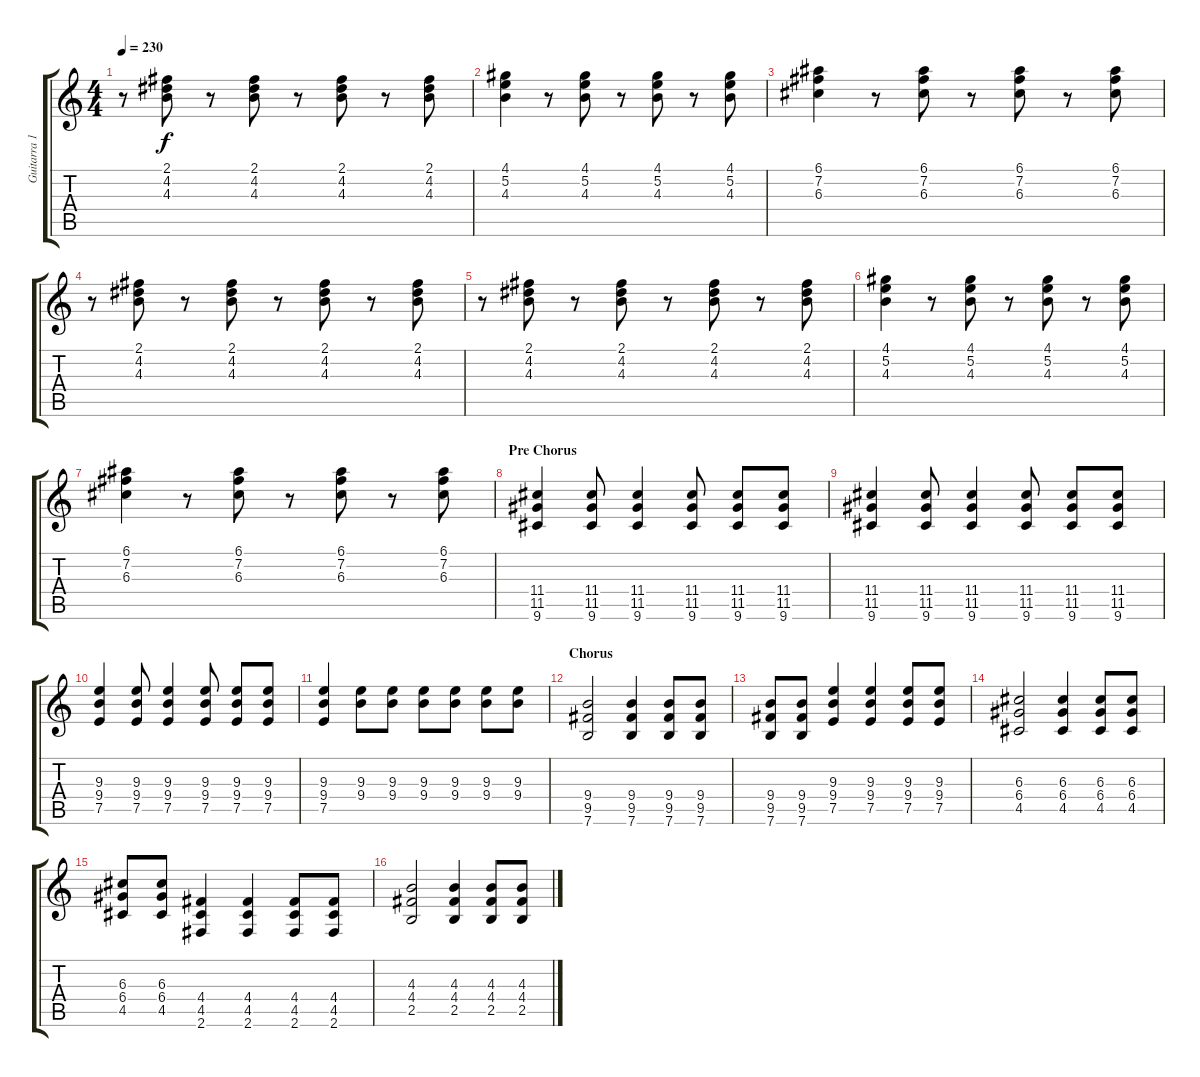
\track ("Guitarra 1 - Mathias" "Guitarra 1") {instrument distortionguitar}
\staff {score tabs}
\tuning (E4 B3 G3 D3 A2 E2) {hide}
\ts (4 4)
\tempo 230
\clef g2
\ks c
r.8{dy f} (2.1 4.2 4.3).8 r.8 (2.1 4.2 4.3).8 r.8 (2.1 4.2 4.3).8 r.8 (2.1 4.2 4.3).8 |
(4.1 5.2 4.3).4 r.8 (4.1 5.2 4.3).8 r.8 (4.1 5.2 4.3).8 r.8 (4.1 5.2 4.3).8 |
(6.1 7.2 6.3).4 r.8 (6.1 7.2 6.3).8 r.8 (6.1 7.2 6.3).8 r.8 (6.1 7.2 6.3).8 |
r.8 (2.1 4.2 4.3).8 r.8 (2.1 4.2 4.3).8 r.8 (2.1 4.2 4.3).8 r.8 (2.1 4.2 4.3).8 |
r.8 (2.1 4.2 4.3).8 r.8 (2.1 4.2 4.3).8 r.8 (2.1 4.2 4.3).8 r.8 (2.1 4.2 4.3).8 |
(4.1 5.2 4.3).4 r.8 (4.1 5.2 4.3).8 r.8 (4.1 5.2 4.3).8 r.8 (4.1 5.2 4.3).8 |
(6.1 7.2 6.3).4 r.8 (6.1 7.2 6.3).8 r.8 (6.1 7.2 6.3).8 r.8 (6.1 7.2 6.3).8 |
\section ("" "Pre Chorus")
(11.4 11.5 9.6).4 (11.4 11.5 9.6).8 (11.4 11.5 9.6).4 (11.4 11.5 9.6).8 (11.4 11.5 9.6).8 (11.4 11.5 9.6).8 |
(11.4 11.5 9.6).4 (11.4 11.5 9.6).8 (11.4 11.5 9.6).4 (11.4 11.5 9.6).8 (11.4 11.5 9.6).8 (11.4 11.5 9.6).8 |
(9.3 9.4 7.5).4 (9.3 9.4 7.5).8 (9.3 9.4 7.5).4 (9.3 9.4 7.5).8 (9.3 9.4 7.5).8 (9.3 9.4 7.5).8 |
(9.3 9.4 7.5).4 (9.3 9.4).8 (9.3 9.4).8 (9.3 9.4).8 (9.3 9.4).8 (9.3 9.4).8 (9.3 9.4).8 |
\section ("" "Chorus")
(9.4 9.5 7.6).2 (9.4 9.5 7.6).4 (9.4 9.5 7.6).8 (9.4 9.5 7.6).8 |
(9.4 9.5 7.6).8 (9.4 9.5 7.6).8 (9.3 9.4 7.5).4 (9.3 9.4 7.5).4 (9.3 9.4 7.5).8 (9.3 9.4 7.5).8 |
(6.3 6.4 4.5).2 (6.3 6.4 4.5).4 (6.3 6.4 4.5).8 (6.3 6.4 4.5).8 |
(6.3 6.4 4.5).8 (6.3 6.4 4.5).8 (4.4 4.5 2.6).4 (4.4 4.5 2.6).4 (4.4 4.5 2.6).8 (4.4 4.5 2.6).8 |
(4.3 4.4 2.5).2 (4.3 4.4 2.5).4 (4.3 4.4 2.5).8 (4.3 4.4 2.5).8
